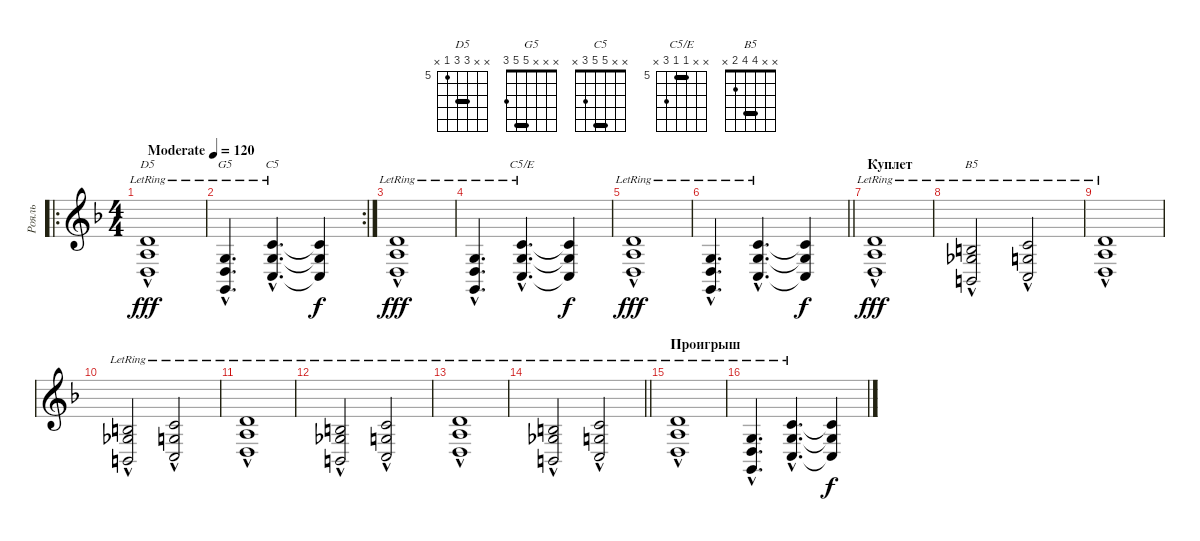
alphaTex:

\track ("Рояль" "Рояль") {instrument acousticgrandpiano}
\staff {score}
\tuning (E4 B3 G3 D3 A2 E2) {hide}
\chord ("D5" x x 7 7 5 x) {firstfret 5 barre 7}
\chord ("G5" x x x 5 5 3) {barre 5}
\chord ("C5" x x 5 5 3 x) {barre 5}
\chord ("C5/E" x x 5 5 7 x) {firstfret 5 barre 5}
\chord ("B5" x x 4 4 2 x) {barre 4}
\ro
\ts (4 4)
\tempo (120 "Moderate")
\clef g2
\ks f
(7.3{hac lr} 7.4{hac lr} 5.5{hac lr}).1{ch "D5" dy fff instrument acousticgrandpiano} |
\rc 2
(5.4{hac lr} 5.5{hac lr} 3.6{hac lr}).4{d ch "G5"} (5.3{hac lr} 5.4{hac lr} 3.5{hac lr}).4{d ch "C5"} (5.3{t} 5.4{t} 3.5{t}).4{dy f} |
(7.3{hac lr} 7.4{hac lr} 5.5{hac lr}).1{dy fff} |
(5.4{hac lr} 5.5{hac lr} 3.6{hac lr}).4{d} (5.3{hac lr} 5.4{hac lr} 3.5{hac lr}).4{d ch "C5/E"} (5.3{t} 5.4{t} 3.5{t}).4{dy f} |
(7.3{hac lr} 7.4{hac lr} 5.5{hac lr}).1{dy fff volume 16} |
\barLineRight lightlight
(5.4{hac lr} 5.5{hac lr} 3.6{hac lr}).4{d} (5.3{hac lr} 5.4{hac lr} 3.5{hac lr}).4{d} (5.3{t} 5.4{t} 3.5{t}).4{dy f} |
\section ("" "Куплет")
(7.3{hac lr} 7.4{hac lr} 5.5{hac lr}).1{dy fff volume 7} |
(4.3{hac lr} 4.4{hac lr} 2.5{hac lr}).2{ch "B5"} (5.3{hac lr} 5.4{hac lr} 3.5{hac lr}).2 |
(7.3{hac lr} 7.4{hac lr} 5.5{hac lr}).1 |
(4.3{hac lr} 4.4{hac lr} 2.5{hac lr}).2 (5.3{hac lr} 5.4{hac lr} 3.5{hac lr}).2 |
(7.3{hac lr} 7.4{hac lr} 5.5{hac lr}).1 |
(4.3{hac lr} 4.4{hac lr} 2.5{hac lr}).2 (5.3{hac lr} 5.4{hac lr} 3.5{hac lr}).2 |
(7.3{hac lr} 7.4{hac lr} 5.5{hac lr}).1 |
\barLineRight lightlight
(4.3{hac lr} 4.4{hac lr} 2.5{hac lr}).2 (5.3{hac lr} 5.4{hac lr} 3.5{hac lr}).2 |
\section ("" "Проигрыш")
(7.3{hac lr} 7.4{hac lr} 5.5{hac lr}).1 |
(5.4{hac lr} 5.5{hac lr} 3.6{hac lr}).4{d} (5.3{hac lr} 5.4{hac lr} 3.5{hac lr}).4{d} (5.3{t} 5.4{t} 3.5{t}).4{dy f}
